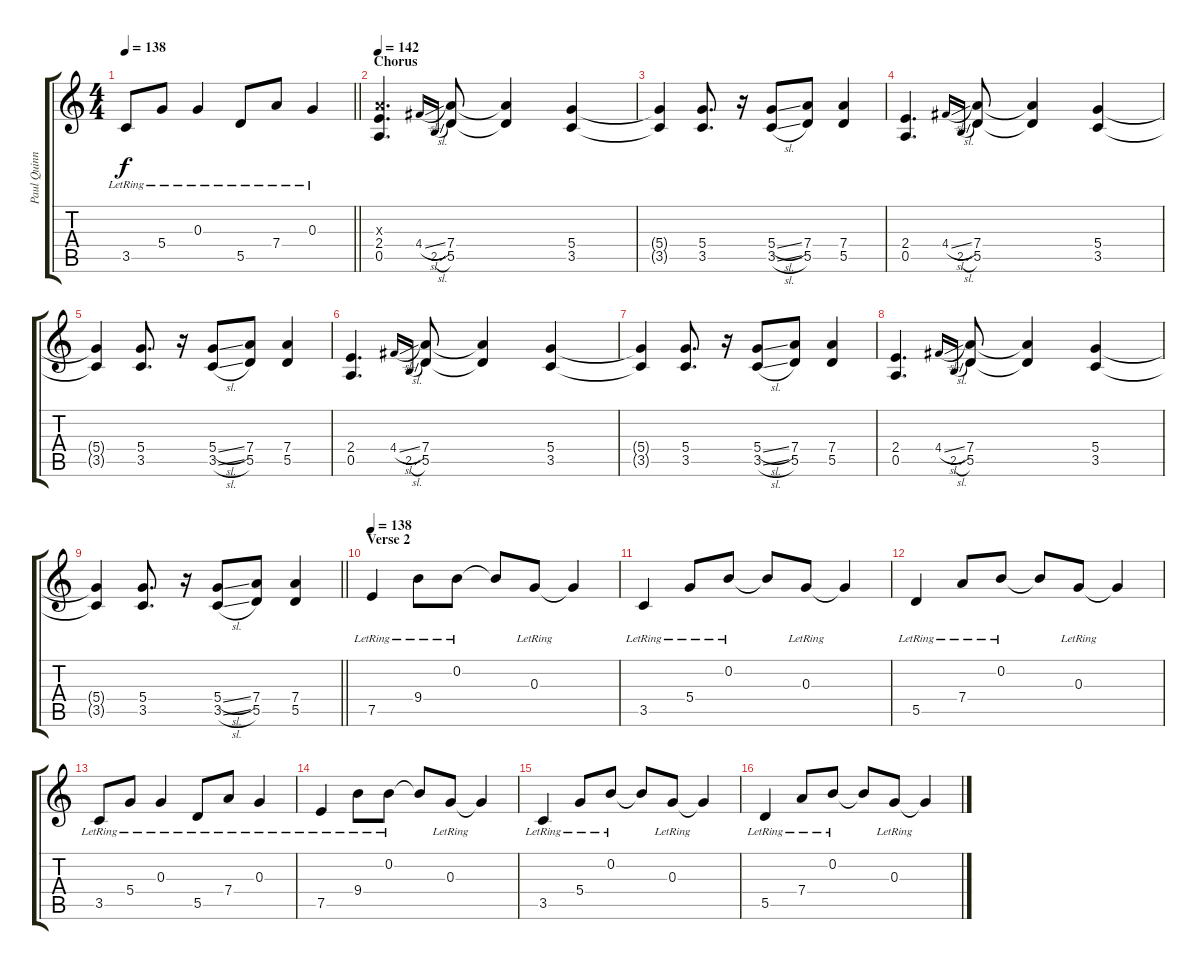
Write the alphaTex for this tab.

\track ("Paul Quinn (Guitar)" "Paul Quinn") {instrument distortionguitar}
\staff {score tabs}
\tuning (E4 B3 G3 D3 A2 E2) {hide}
\ts (4 4)
\tempo 138
\clef g2
\barLineRight lightlight
\ks c
3.5{lr}.8{dy f} 5.4{lr}.8 0.3{lr}.4 5.5{lr}.8 7.4{lr}.8 0.3{lr}.4 |
\section ("" "Chorus")
\tempo 142
(2.3{x} 2.4 0.5).4{d instrument distortionguitar} 4.4{sl}.16{gr onbeat} 2.5{sl}.16{gr onbeat} (7.4 5.5).8 (7.4{t} 5.5{t}).4 (5.4 3.5).4 |
(5.4{t} 3.5{t}).4 (5.4 3.5).8{d} r.16 (5.4{sl} 3.5{sl}).8 (7.4 5.5).8 (7.4 5.5).4 |
(2.4 0.5).4{d} 4.4{sl}.16{gr onbeat} 2.5{sl}.16{gr onbeat} (7.4 5.5).8 (7.4{t} 5.5{t}).4 (5.4 3.5).4 |
(5.4{t} 3.5{t}).4 (5.4 3.5).8{d} r.16 (5.4{sl} 3.5{sl}).8 (7.4 5.5).8 (7.4 5.5).4 |
(2.4 0.5).4{d} 4.4{sl}.16{gr onbeat} 2.5{sl}.16{gr onbeat} (7.4 5.5).8 (7.4{t} 5.5{t}).4 (5.4 3.5).4 |
(5.4{t} 3.5{t}).4 (5.4 3.5).8{d} r.16 (5.4{sl} 3.5{sl}).8 (7.4 5.5).8 (7.4 5.5).4 |
(2.4 0.5).4{d} 4.4{sl}.16{gr onbeat} 2.5{sl}.16{gr onbeat} (7.4 5.5).8 (7.4{t} 5.5{t}).4 (5.4 3.5).4 |
\barLineRight lightlight
(5.4{t} 3.5{t}).4 (5.4 3.5).8{d} r.16 (5.4{sl} 3.5{sl}).8 (7.4 5.5).8 (7.4 5.5).4 |
\section ("" "Verse 2")
\tempo 138
7.5{lr}.4{instrument electricguitarclean} 9.4{lr}.8 0.2{lr}.8 0.2{t}.8 0.3{lr}.8 0.3{t}.4 |
3.5{lr}.4 5.4{lr}.8 0.2{lr}.8 0.2{t}.8 0.3{lr}.8 0.3{t}.4 |
5.5{lr}.4 7.4{lr}.8 0.2{lr}.8 0.2{t}.8 0.3{lr}.8 0.3{t}.4 |
3.5{lr}.8 5.4{lr}.8 0.3{lr}.4 5.5{lr}.8 7.4{lr}.8 0.3{lr}.4 |
7.5{lr}.4 9.4{lr}.8 0.2{lr}.8 0.2{t}.8 0.3{lr}.8 0.3{t}.4 |
3.5{lr}.4 5.4{lr}.8 0.2{lr}.8 0.2{t}.8 0.3{lr}.8 0.3{t}.4 |
5.5{lr}.4 7.4{lr}.8 0.2{lr}.8 0.2{t}.8 0.3{lr}.8 0.3{t}.4
